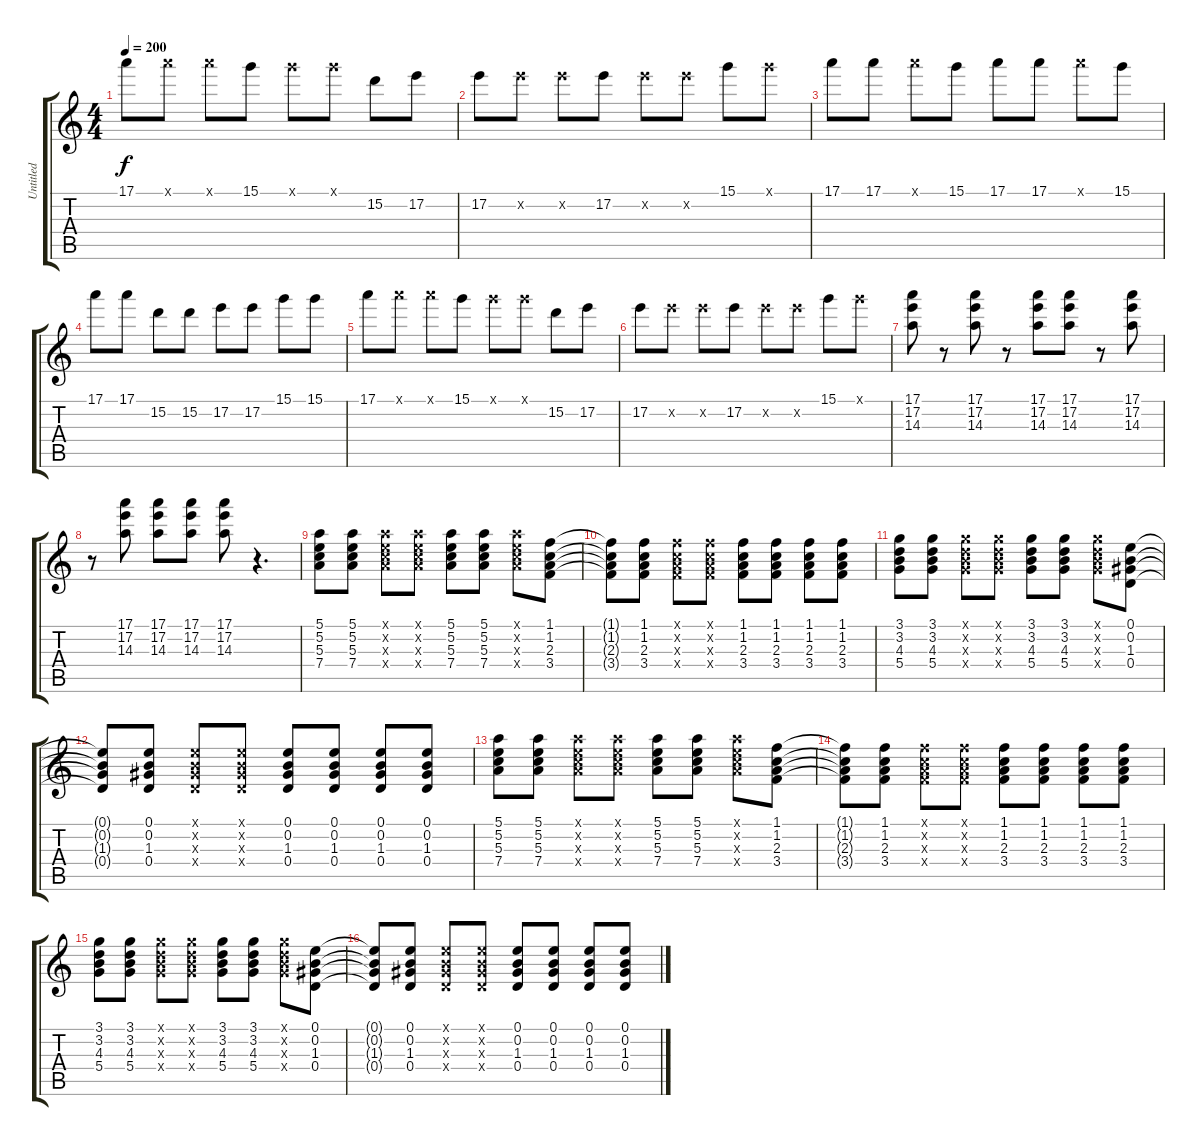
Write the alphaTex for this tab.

\track ("Untitled" "Untitled") {instrument distortionguitar}
\staff {score tabs}
\tuning (E4 B3 G3 D3 A2 E2) {hide}
\ts (4 4)
\tempo 200
\clef g2
\ks c
17.1.8{dy f} 17.1{x}.8 17.1{x}.8 15.1.8 15.1{x}.8 15.1{x}.8 15.2.8 17.2.8 |
17.2.8 17.2{x}.8 17.2{x}.8 17.2.8 17.2{x}.8 17.2{x}.8 15.1.8 15.1{x}.8 |
17.1.8 17.1.8 17.1{x}.8 15.1.8 17.1.8 17.1.8 17.1{x}.8 15.1.8 |
17.1.8 17.1.8 15.2.8 15.2.8 17.2.8 17.2.8 15.1.8 15.1.8 |
17.1.8 17.1{x}.8 17.1{x}.8 15.1.8 15.1{x}.8 15.1{x}.8 15.2.8 17.2.8 |
17.2.8 17.2{x}.8 17.2{x}.8 17.2.8 17.2{x}.8 17.2{x}.8 15.1.8 15.1{x}.8 |
(17.1 17.2 14.3).8 r.8 (17.1 17.2 14.3).8 r.8 (17.1 17.2 14.3).8 (17.1 17.2 14.3).8 r.8 (17.1 17.2 14.3).8 |
r.8 (17.1 17.2 14.3).8 (17.1 17.2 14.3).8 (17.1 17.2 14.3).8 (17.1 17.2 14.3).8 r.4{d} |
(5.1 5.2 5.3 7.4).8 (5.1 5.2 5.3 7.4).8 (5.1{x} 5.2{x} 5.3{x} 7.4{x}).8 (5.1{x} 5.2{x} 5.3{x} 7.4{x}).8 (5.1 5.2 5.3 7.4).8 (5.1 5.2 5.3 7.4).8 (5.1{x} 5.2{x} 5.3{x} 7.4{x}).8 (1.1 1.2 2.3 3.4).8 |
(1.1{t} 1.2{t} 2.3{t} 3.4{t}).8 (1.1 1.2 2.3 3.4).8 (1.1{x} 1.2{x} 2.3{x} 3.4{x}).8 (1.1{x} 1.2{x} 2.3{x} 3.4{x}).8 (1.1 1.2 2.3 3.4).8 (1.1 1.2 2.3 3.4).8 (1.1 1.2 2.3 3.4).8 (1.1 1.2 2.3 3.4).8 |
(3.1 3.2 4.3 5.4).8 (3.1 3.2 4.3 5.4).8 (3.1{x} 3.2{x} 4.3{x} 5.4{x}).8 (3.1{x} 3.2{x} 4.3{x} 5.4{x}).8 (3.1 3.2 4.3 5.4).8 (3.1 3.2 4.3 5.4).8 (3.1{x} 3.2{x} 4.3{x} 5.4{x}).8 (0.1 0.2 1.3 0.4).8 |
(0.1{t} 0.2{t} 1.3{t} 0.4{t}).8 (0.1 0.2 1.3 0.4).8 (0.1{x} 0.2{x} 1.3{x} 0.4{x}).8 (0.1{x} 0.2{x} 1.3{x} 0.4{x}).8 (0.1 0.2 1.3 0.4).8 (0.1 0.2 1.3 0.4).8 (0.1 0.2 1.3 0.4).8 (0.1 0.2 1.3 0.4).8 |
(5.1 5.2 5.3 7.4).8 (5.1 5.2 5.3 7.4).8 (5.1{x} 5.2{x} 5.3{x} 7.4{x}).8 (5.1{x} 5.2{x} 5.3{x} 7.4{x}).8 (5.1 5.2 5.3 7.4).8 (5.1 5.2 5.3 7.4).8 (5.1{x} 5.2{x} 5.3{x} 7.4{x}).8 (1.1 1.2 2.3 3.4).8 |
(1.1{t} 1.2{t} 2.3{t} 3.4{t}).8 (1.1 1.2 2.3 3.4).8 (1.1{x} 1.2{x} 2.3{x} 3.4{x}).8 (1.1{x} 1.2{x} 2.3{x} 3.4{x}).8 (1.1 1.2 2.3 3.4).8 (1.1 1.2 2.3 3.4).8 (1.1 1.2 2.3 3.4).8 (1.1 1.2 2.3 3.4).8 |
(3.1 3.2 4.3 5.4).8 (3.1 3.2 4.3 5.4).8 (3.1{x} 3.2{x} 4.3{x} 5.4{x}).8 (3.1{x} 3.2{x} 4.3{x} 5.4{x}).8 (3.1 3.2 4.3 5.4).8 (3.1 3.2 4.3 5.4).8 (3.1{x} 3.2{x} 4.3{x} 5.4{x}).8 (0.1 0.2 1.3 0.4).8 |
(0.1{t} 0.2{t} 1.3{t} 0.4{t}).8 (0.1 0.2 1.3 0.4).8 (0.1{x} 0.2{x} 1.3{x} 0.4{x}).8 (0.1{x} 0.2{x} 1.3{x} 0.4{x}).8 (0.1 0.2 1.3 0.4).8 (0.1 0.2 1.3 0.4).8 (0.1 0.2 1.3 0.4).8 (0.1 0.2 1.3 0.4).8
